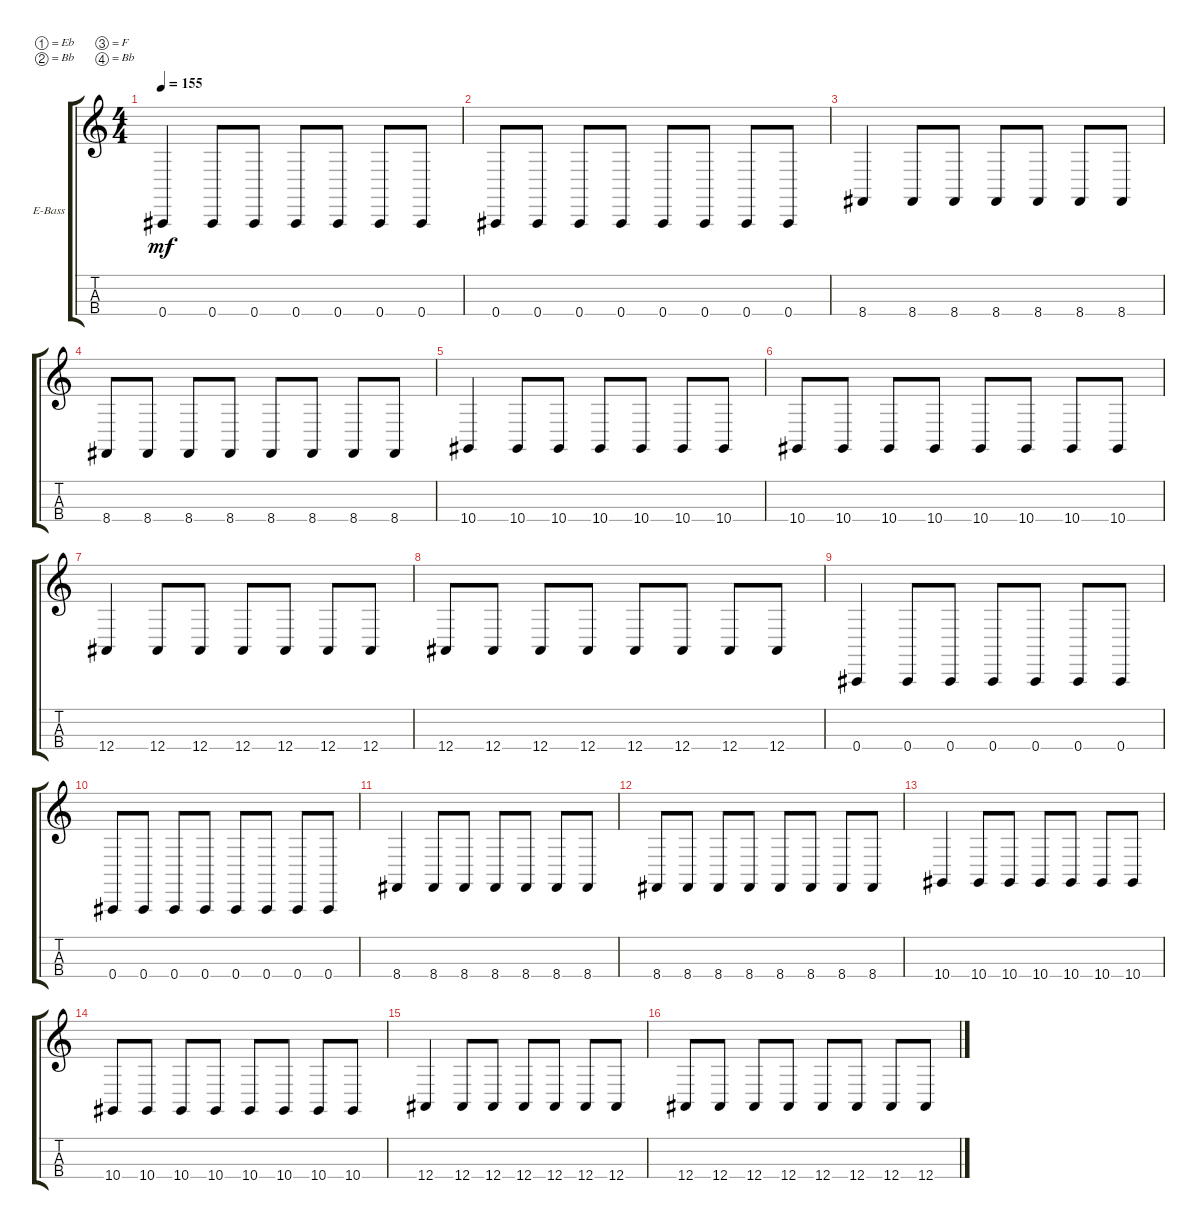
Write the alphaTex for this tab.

\defaultSystemsLayout 4
\bracketExtendMode groupsimilarinstruments
\firstSystemTrackNameOrientation horizontal
\otherSystemsTrackNameOrientation horizontal
\track ("Bass" "E-Bass") {instrument electricbassfinger}
\staff {score tabs}
\tuning (Eb2 Bb1 F1 Bb0)
\ts (4 4)
\tempo 155
\clef g2
\ks c
0.4.4{dy mf} 0.4.8 0.4.8 0.4.8 0.4.8 0.4.8 0.4.8 |
0.4.8 0.4.8 0.4.8 0.4.8 0.4.8 0.4.8 0.4.8 0.4.8 |
8.4.4 8.4.8 8.4.8 8.4.8 8.4.8 8.4.8 8.4.8 |
8.4.8 8.4.8 8.4.8 8.4.8 8.4.8 8.4.8 8.4.8 8.4.8 |
10.4.4 10.4.8 10.4.8 10.4.8 10.4.8 10.4.8 10.4.8 |
10.4.8 10.4.8 10.4.8 10.4.8 10.4.8 10.4.8 10.4.8 10.4.8 |
12.4.4 12.4.8 12.4.8 12.4.8 12.4.8 12.4.8 12.4.8 |
12.4.8 12.4.8 12.4.8 12.4.8 12.4.8 12.4.8 12.4.8 12.4.8 |
0.4.4 0.4.8 0.4.8 0.4.8 0.4.8 0.4.8 0.4.8 |
0.4.8 0.4.8 0.4.8 0.4.8 0.4.8 0.4.8 0.4.8 0.4.8 |
8.4.4 8.4.8 8.4.8 8.4.8 8.4.8 8.4.8 8.4.8 |
8.4.8 8.4.8 8.4.8 8.4.8 8.4.8 8.4.8 8.4.8 8.4.8 |
10.4.4 10.4.8 10.4.8 10.4.8 10.4.8 10.4.8 10.4.8 |
10.4.8 10.4.8 10.4.8 10.4.8 10.4.8 10.4.8 10.4.8 10.4.8 |
12.4.4 12.4.8 12.4.8 12.4.8 12.4.8 12.4.8 12.4.8 |
12.4.8 12.4.8 12.4.8 12.4.8 12.4.8 12.4.8 12.4.8 12.4.8
